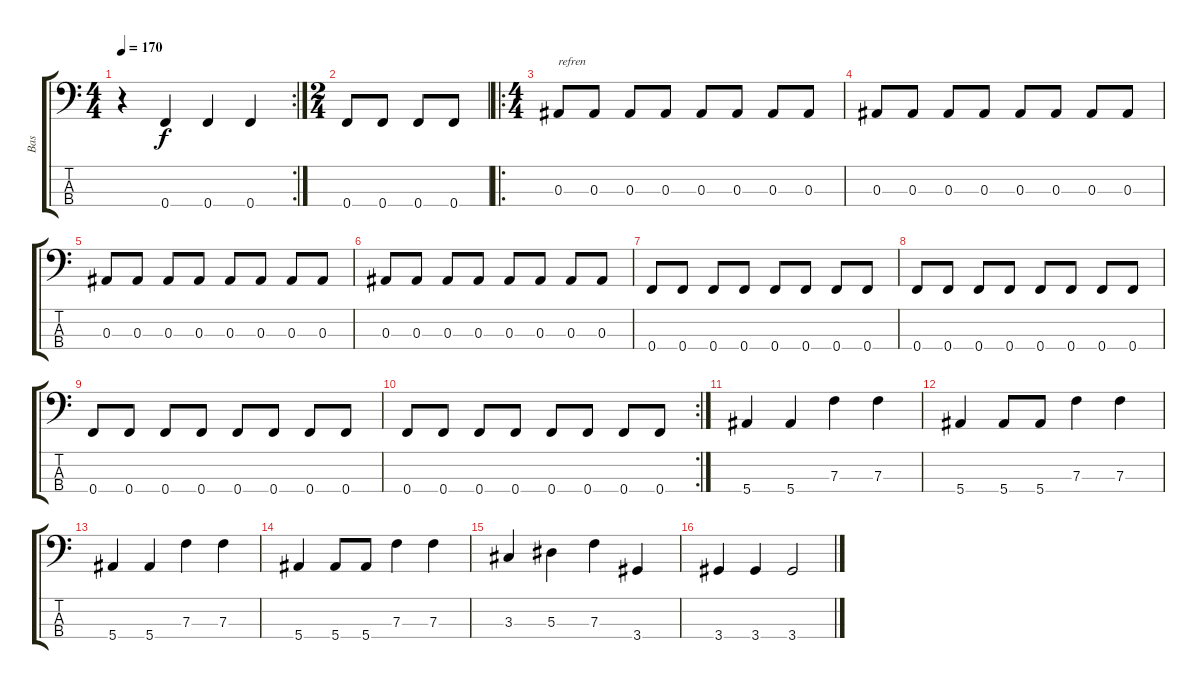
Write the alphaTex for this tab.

\track ("Bas" "Bas") {instrument electricbassfinger}
\staff {score tabs}
\tuning (Ab2 Eb2 Bb1 F1) {hide}
\rc 2
\ts (4 4)
\tempo 170
\clef f4
\ks c
r.4{dy f} 0.4.4 0.4.4 0.4.4 |
\ts (2 4)
0.4.8 0.4.8 0.4.8 0.4.8 |
\ro
\ts (4 4)
0.3.8{txt "refren"} 0.3.8 0.3.8 0.3.8 0.3.8 0.3.8 0.3.8 0.3.8 |
0.3.8 0.3.8 0.3.8 0.3.8 0.3.8 0.3.8 0.3.8 0.3.8 |
0.3.8 0.3.8 0.3.8 0.3.8 0.3.8 0.3.8 0.3.8 0.3.8 |
0.3.8 0.3.8 0.3.8 0.3.8 0.3.8 0.3.8 0.3.8 0.3.8 |
0.4.8 0.4.8 0.4.8 0.4.8 0.4.8 0.4.8 0.4.8 0.4.8 |
0.4.8 0.4.8 0.4.8 0.4.8 0.4.8 0.4.8 0.4.8 0.4.8 |
0.4.8 0.4.8 0.4.8 0.4.8 0.4.8 0.4.8 0.4.8 0.4.8 |
\rc 2
0.4.8 0.4.8 0.4.8 0.4.8 0.4.8 0.4.8 0.4.8 0.4.8 |
5.4.4 5.4.4 7.3.4 7.3.4 |
5.4.4 5.4.8 5.4.8 7.3.4 7.3.4 |
5.4.4 5.4.4 7.3.4 7.3.4 |
5.4.4 5.4.8 5.4.8 7.3.4 7.3.4 |
3.3.4 5.3.4 7.3.4 3.4.4 |
3.4.4 3.4.4 3.4.2
